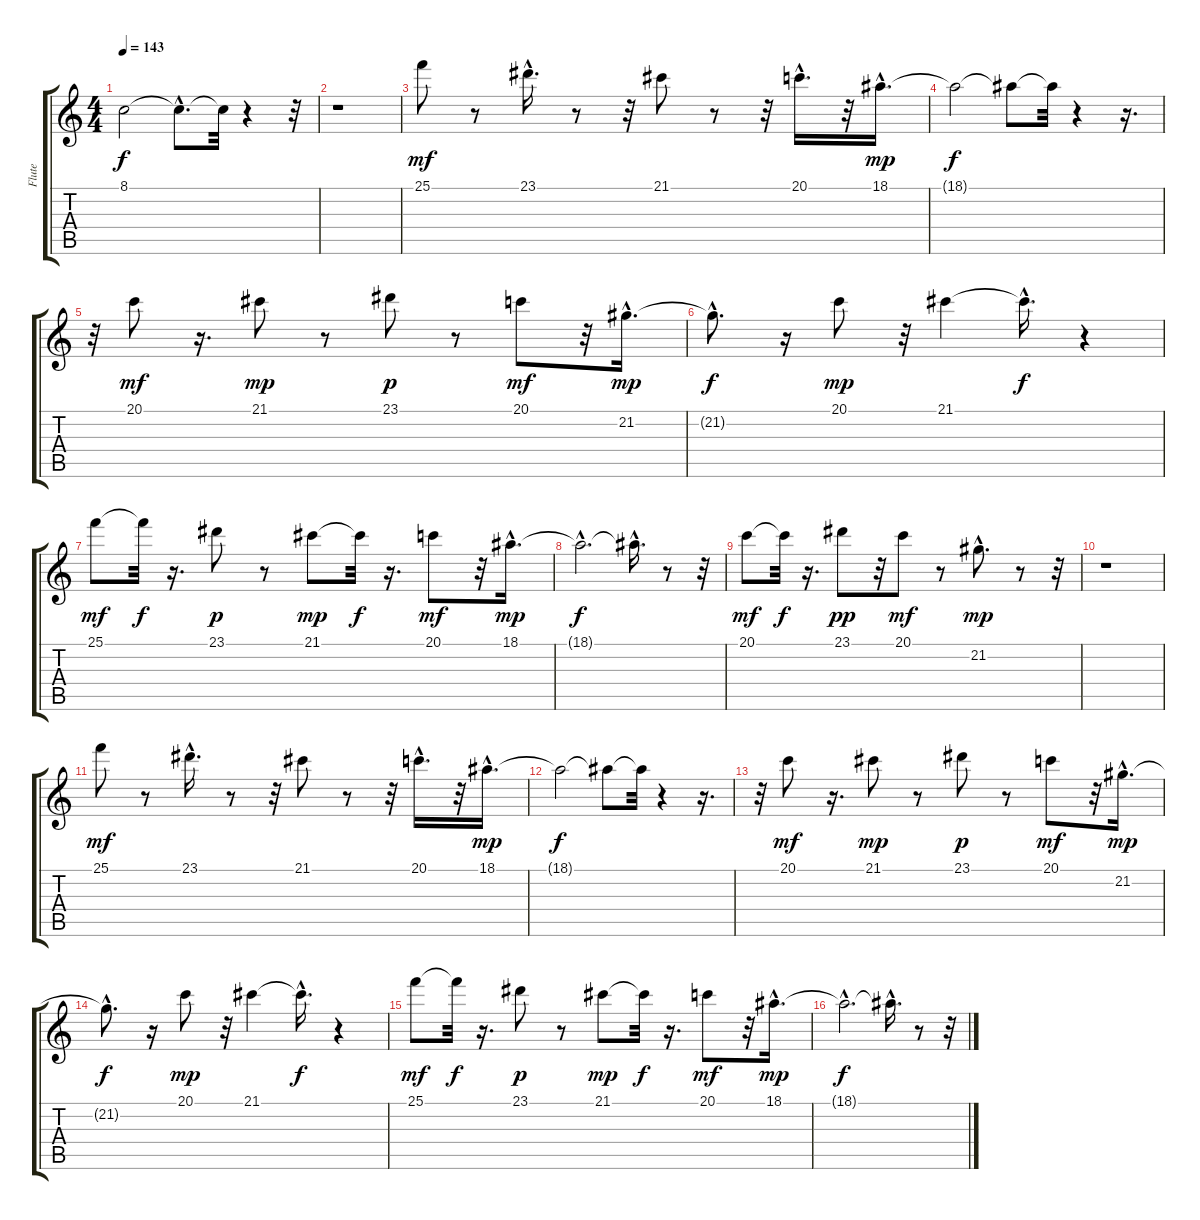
\track ("Flute" "Flute") {instrument flute}
\staff {score tabs}
\tuning (E4 B3 G3 D3 A2 E2) {hide}
\ts (4 4)
\tempo 143
\clef g2
\ks c
8.1{t}.2{dy f} 8.1{hac t}.8{d} 8.1{t}.32 r.4 r.32 |
r.1 |
25.1.8{dy mf} r.8 23.1{hac}.16{d} r.8 r.32 21.1.8 r.8 r.32 20.1{hac}.16{d} r.32 18.1{hac}.16{d dy mp} |
18.1{t}.2{dy f} 18.1{t}.8 18.1{t}.32 r.4 r.16{d} |
r.32 20.1.8{dy mf} r.16{d} 21.1.8{dy mp} r.8 23.1.8{dy p} r.8 20.1.8{dy mf} r.32 21.2{hac}.16{d dy mp} |
21.2{hac t}.8{d dy f} r.16 20.1.8{dy mp} r.32 21.1.4 21.1{hac t}.16{d dy f} r.4 |
25.1.8{dy mf} 25.1{t}.32{dy f} r.16{d} 23.1.8{dy p} r.8 21.1.8{dy mp} 21.1{t}.32{dy f} r.16{d} 20.1.8{dy mf} r.32 18.1{hac}.16{d dy mp} |
18.1{hac t}.2{d dy f} 18.1{hac t}.16{d} r.8 r.32 |
20.1.8{dy mf} 20.1{t}.32{dy f} r.16{d} 23.1.8{dy pp} r.32 20.1.8{dy mf} r.8 21.2{hac}.8{d dy mp} r.8 r.32 |
r.1 |
25.1.8{dy mf} r.8 23.1{hac}.16{d} r.8 r.32 21.1.8 r.8 r.32 20.1{hac}.16{d} r.32 18.1{hac}.16{d dy mp} |
18.1{t}.2{dy f} 18.1{t}.8 18.1{t}.32 r.4 r.16{d} |
r.32 20.1.8{dy mf} r.16{d} 21.1.8{dy mp} r.8 23.1.8{dy p} r.8 20.1.8{dy mf} r.32 21.2{hac}.16{d dy mp} |
21.2{hac t}.8{d dy f} r.16 20.1.8{dy mp} r.32 21.1.4 21.1{hac t}.16{d dy f} r.4 |
25.1.8{dy mf} 25.1{t}.32{dy f} r.16{d} 23.1.8{dy p} r.8 21.1.8{dy mp} 21.1{t}.32{dy f} r.16{d} 20.1.8{dy mf} r.32 18.1{hac}.16{d dy mp} |
18.1{hac t}.2{d dy f} 18.1{hac t}.16{d} r.8 r.32
